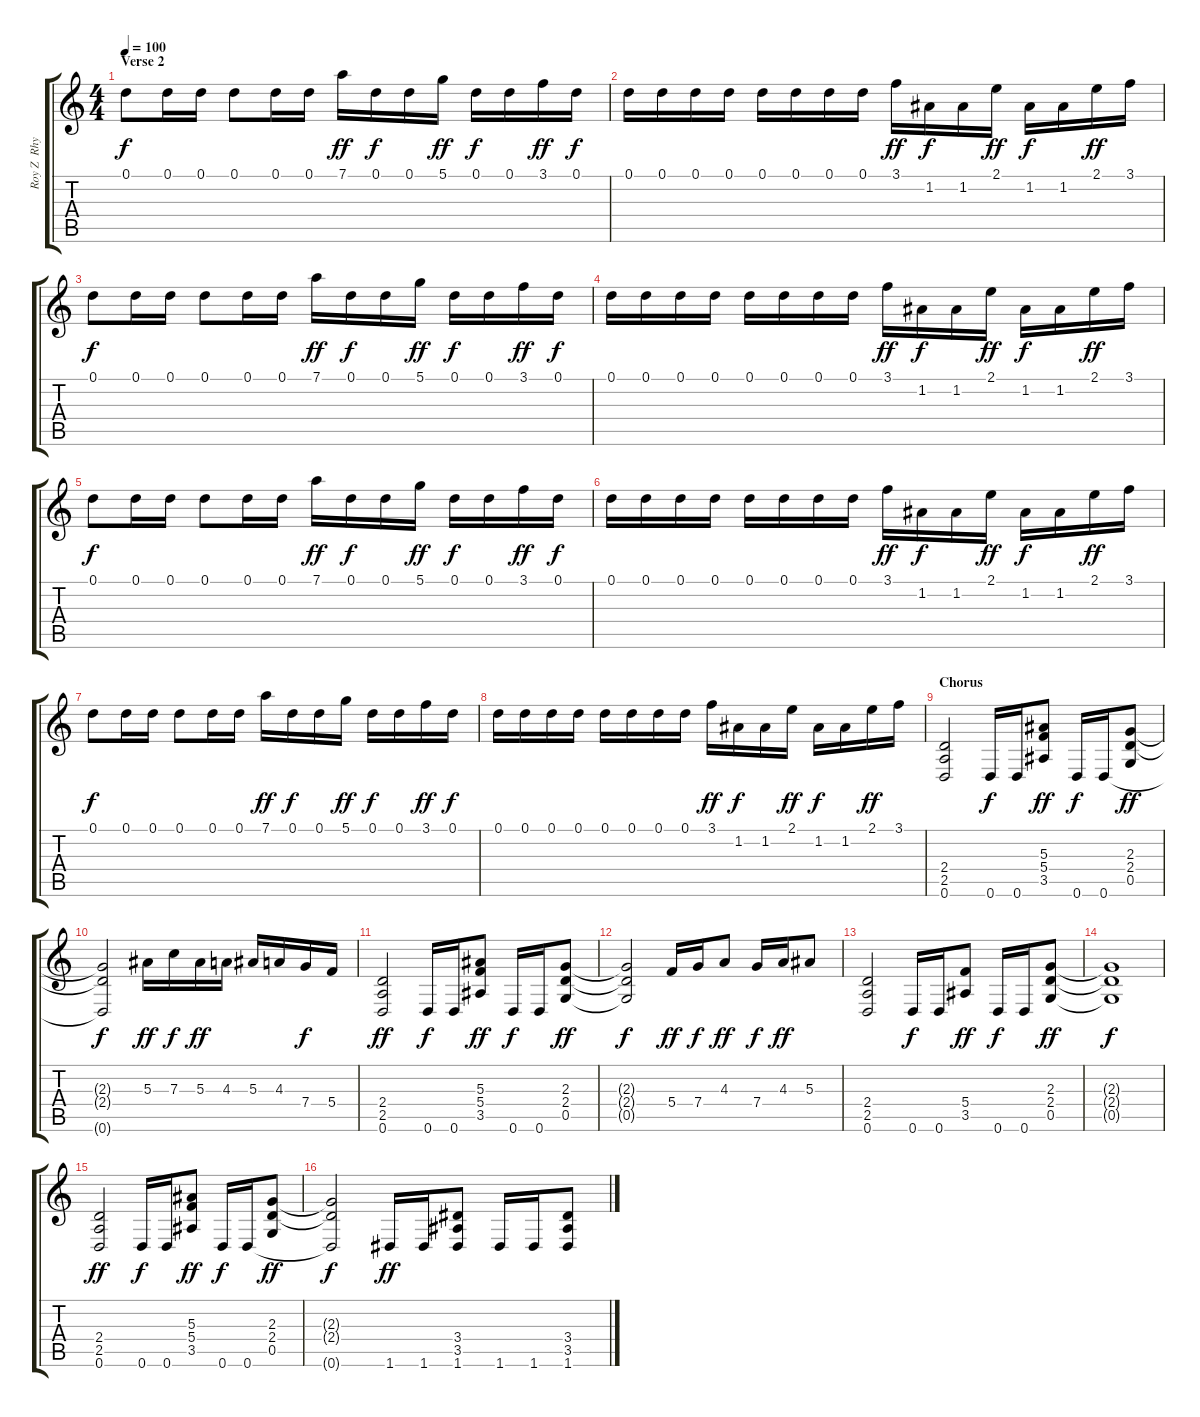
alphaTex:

\track ("Roy Z  Rhytm" "Roy Z  Rhy") {instrument distortionguitar}
\staff {score tabs}
\tuning (D4 A3 F3 C3 G2 D2) {hide}
\ts (4 4)
\section ("" "Verse 2")
\tempo 100
\clef g2
\ks c
0.1.8{dy f} 0.1.16 0.1.16 0.1.8 0.1.16 0.1.16 7.1.16{dy ff} 0.1.16{dy f} 0.1.16 5.1.16{dy ff} 0.1.16{dy f} 0.1.16 3.1.16{dy ff} 0.1.16{dy f} |
0.1.16 0.1.16 0.1.16 0.1.16 0.1.16 0.1.16 0.1.16 0.1.16 3.1.16{dy ff} 1.2.16{dy f} 1.2.16 2.1.16{dy ff} 1.2.16{dy f} 1.2.16 2.1.16{dy ff} 3.1.16 |
0.1.8{dy f} 0.1.16 0.1.16 0.1.8 0.1.16 0.1.16 7.1.16{dy ff} 0.1.16{dy f} 0.1.16 5.1.16{dy ff} 0.1.16{dy f} 0.1.16 3.1.16{dy ff} 0.1.16{dy f} |
0.1.16 0.1.16 0.1.16 0.1.16 0.1.16 0.1.16 0.1.16 0.1.16 3.1.16{dy ff} 1.2.16{dy f} 1.2.16 2.1.16{dy ff} 1.2.16{dy f} 1.2.16 2.1.16{dy ff} 3.1.16 |
0.1.8{dy f} 0.1.16 0.1.16 0.1.8 0.1.16 0.1.16 7.1.16{dy ff} 0.1.16{dy f} 0.1.16 5.1.16{dy ff} 0.1.16{dy f} 0.1.16 3.1.16{dy ff} 0.1.16{dy f} |
0.1.16 0.1.16 0.1.16 0.1.16 0.1.16 0.1.16 0.1.16 0.1.16 3.1.16{dy ff} 1.2.16{dy f} 1.2.16 2.1.16{dy ff} 1.2.16{dy f} 1.2.16 2.1.16{dy ff} 3.1.16 |
0.1.8{dy f} 0.1.16 0.1.16 0.1.8 0.1.16 0.1.16 7.1.16{dy ff} 0.1.16{dy f} 0.1.16 5.1.16{dy ff} 0.1.16{dy f} 0.1.16 3.1.16{dy ff} 0.1.16{dy f} |
0.1.16 0.1.16 0.1.16 0.1.16 0.1.16 0.1.16 0.1.16 0.1.16 3.1.16{dy ff} 1.2.16{dy f} 1.2.16 2.1.16{dy ff} 1.2.16{dy f} 1.2.16 2.1.16{dy ff} 3.1.16 |
\section ("" "Chorus")
(2.4 2.5 0.6).2 0.6.16{dy f} 0.6.16 (5.3 5.4 3.5).8{dy ff} 0.6.16{dy f} 0.6.16 (2.3 2.4 0.5).8{dy ff} |
(2.3{t} 2.4{t} 0.6{t}).2{dy f} 5.3.16{dy ff} 7.3.16{dy f} 5.3.16{dy ff} 4.3.16 5.3.16 4.3.16 7.4.16{dy f} 5.4.16 |
(2.4 2.5 0.6).2{dy ff} 0.6.16{dy f} 0.6.16 (5.3 5.4 3.5).8{dy ff} 0.6.16{dy f} 0.6.16 (2.3 2.4 0.5).8{dy ff} |
(2.3{t} 2.4{t} 0.5{t}).2{dy f} 5.4.16{dy ff} 7.4.16{dy f} 4.3.8{dy ff} 7.4.16{dy f} 4.3.16{dy ff} 5.3.8 |
(2.4 2.5 0.6).2 0.6.16{dy f} 0.6.16 (5.4 3.5).8{dy ff} 0.6.16{dy f} 0.6.16 (2.3 2.4 0.5).8{dy ff} |
(2.3{t} 2.4{t} 0.5{t}).1{dy f} |
(2.4 2.5 0.6).2{dy ff} 0.6.16{dy f} 0.6.16 (5.3 5.4 3.5).8{dy ff} 0.6.16{dy f} 0.6.16 (2.3 2.4 0.5).8{dy ff} |
(2.3{t} 2.4{t} 0.6{t}).2{dy f} 1.6.16{dy ff} 1.6.16 (3.4 3.5 1.6).8 1.6.16 1.6.16 (3.4 3.5 1.6).8
